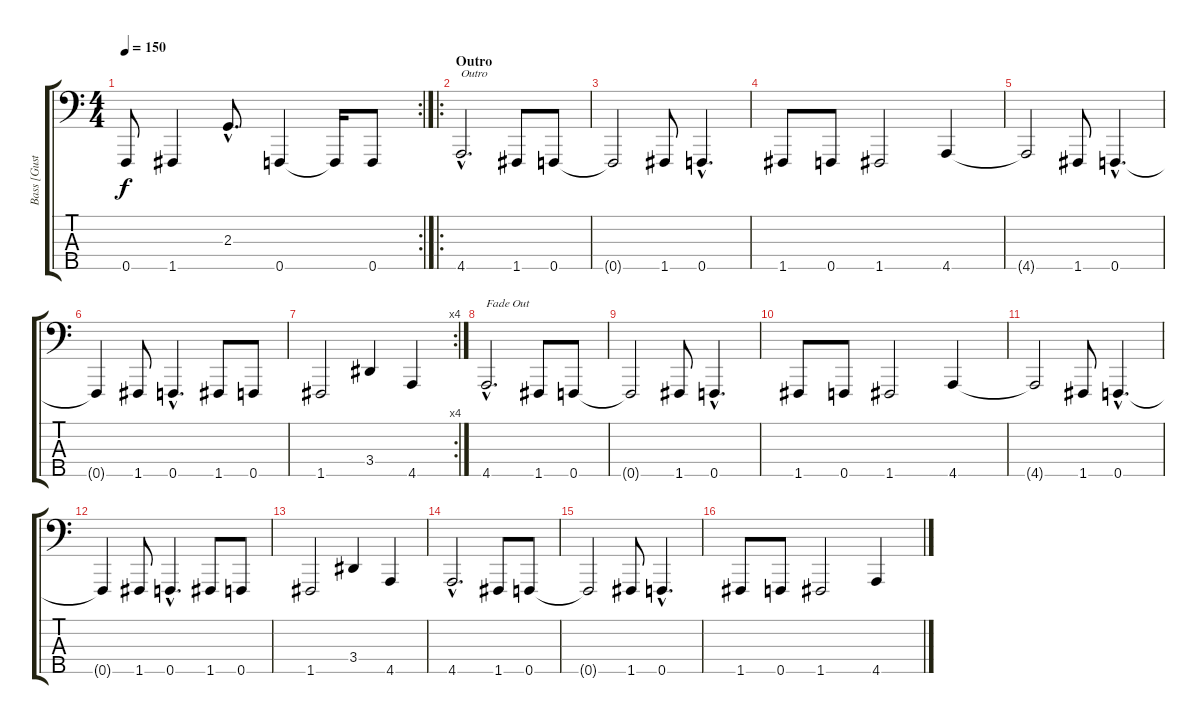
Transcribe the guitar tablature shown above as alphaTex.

\track ("Bass [Gustaf Hielm]" "Bass [Gust") {instrument electricbasspick}
\staff {score tabs}
\tuning (Eb2 Bb1 F1 C1 F0) {hide}
\rc 2
\ts (4 4)
\tempo 150
\clef f4
\ks c
0.5.8{dy f} 1.5.4 2.3{hac}.8{d} 0.5.4 0.5{t}.16 0.5.8 |
\ro
\section ("" "Outro")
4.5{hac}.2{d txt "Outro"} 1.5.8 0.5.8 |
0.5{t}.2 1.5.8 0.5{hac}.4{d} |
1.5.8 0.5.8 1.5.2 4.5.4 |
4.5{t}.2 1.5.8 0.5{hac}.4{d} |
0.5{t}.4 1.5.8 0.5{hac}.4{d} 1.5.8 0.5.8 |
\rc 4
1.5.2 3.4.4 4.5.4 |
4.5{hac}.2{d txt "Fade Out"} 1.5.8 0.5.8 |
0.5{t}.2 1.5.8 0.5{hac}.4{d} |
1.5.8 0.5.8 1.5.2 4.5.4 |
4.5{t}.2 1.5.8 0.5{hac}.4{d} |
0.5{t}.4 1.5.8 0.5{hac}.4{d} 1.5.8 0.5.8 |
1.5.2 3.4.4 4.5.4 |
4.5{hac}.2{d} 1.5.8 0.5.8 |
0.5{t}.2 1.5.8 0.5{hac}.4{d} |
1.5.8 0.5.8 1.5.2 4.5.4
